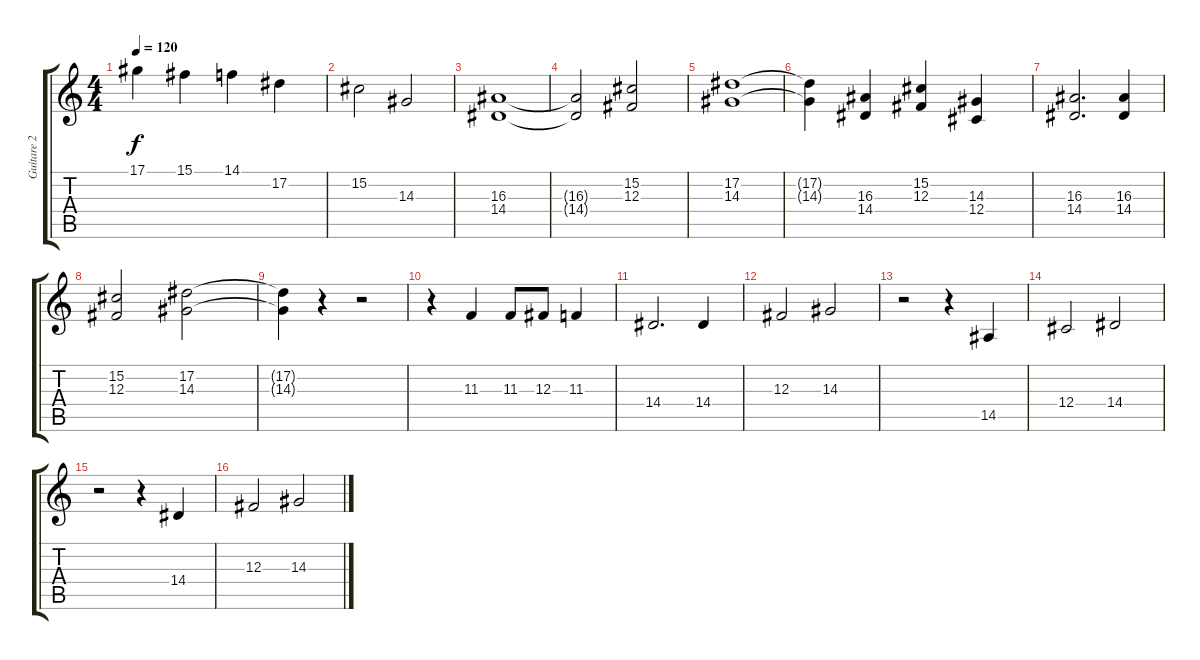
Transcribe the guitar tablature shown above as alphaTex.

\track ("Guitare 2 (Orchestre 1)" "Guitare 2 ") {instrument stringensemble1}
\staff {score tabs}
\tuning (Eb4 Bb3 Gb3 Db3 Ab2 Eb2) {hide}
\ts (4 4)
\tempo 120
\clef g2
\ks c
17.1{t}.4{dy f} 15.1.4 14.1.4 17.2.4 |
15.2.2 14.3.2 |
(16.3 14.4).1 |
(16.3{t} 14.4{t}).2 (15.2 12.3).2 |
(17.2 14.3).1 |
(17.2{t} 14.3{t}).4 (16.3 14.4).4 (15.2 12.3).4 (14.3 12.4).4 |
(16.3 14.4).2{d} (16.3 14.4).4 |
(15.2 12.3).2 (17.2 14.3).2 |
(17.2{t} 14.3{t}).4 r.4 r.2 |
r.4 11.3.4 11.3.8 12.3.8 11.3.4 |
14.4.2{d} 14.4.4 |
12.3.2 14.3.2 |
r.2 r.4 14.5.4 |
12.4.2 14.4.2 |
r.2 r.4 14.4.4 |
12.3.2 14.3.2
